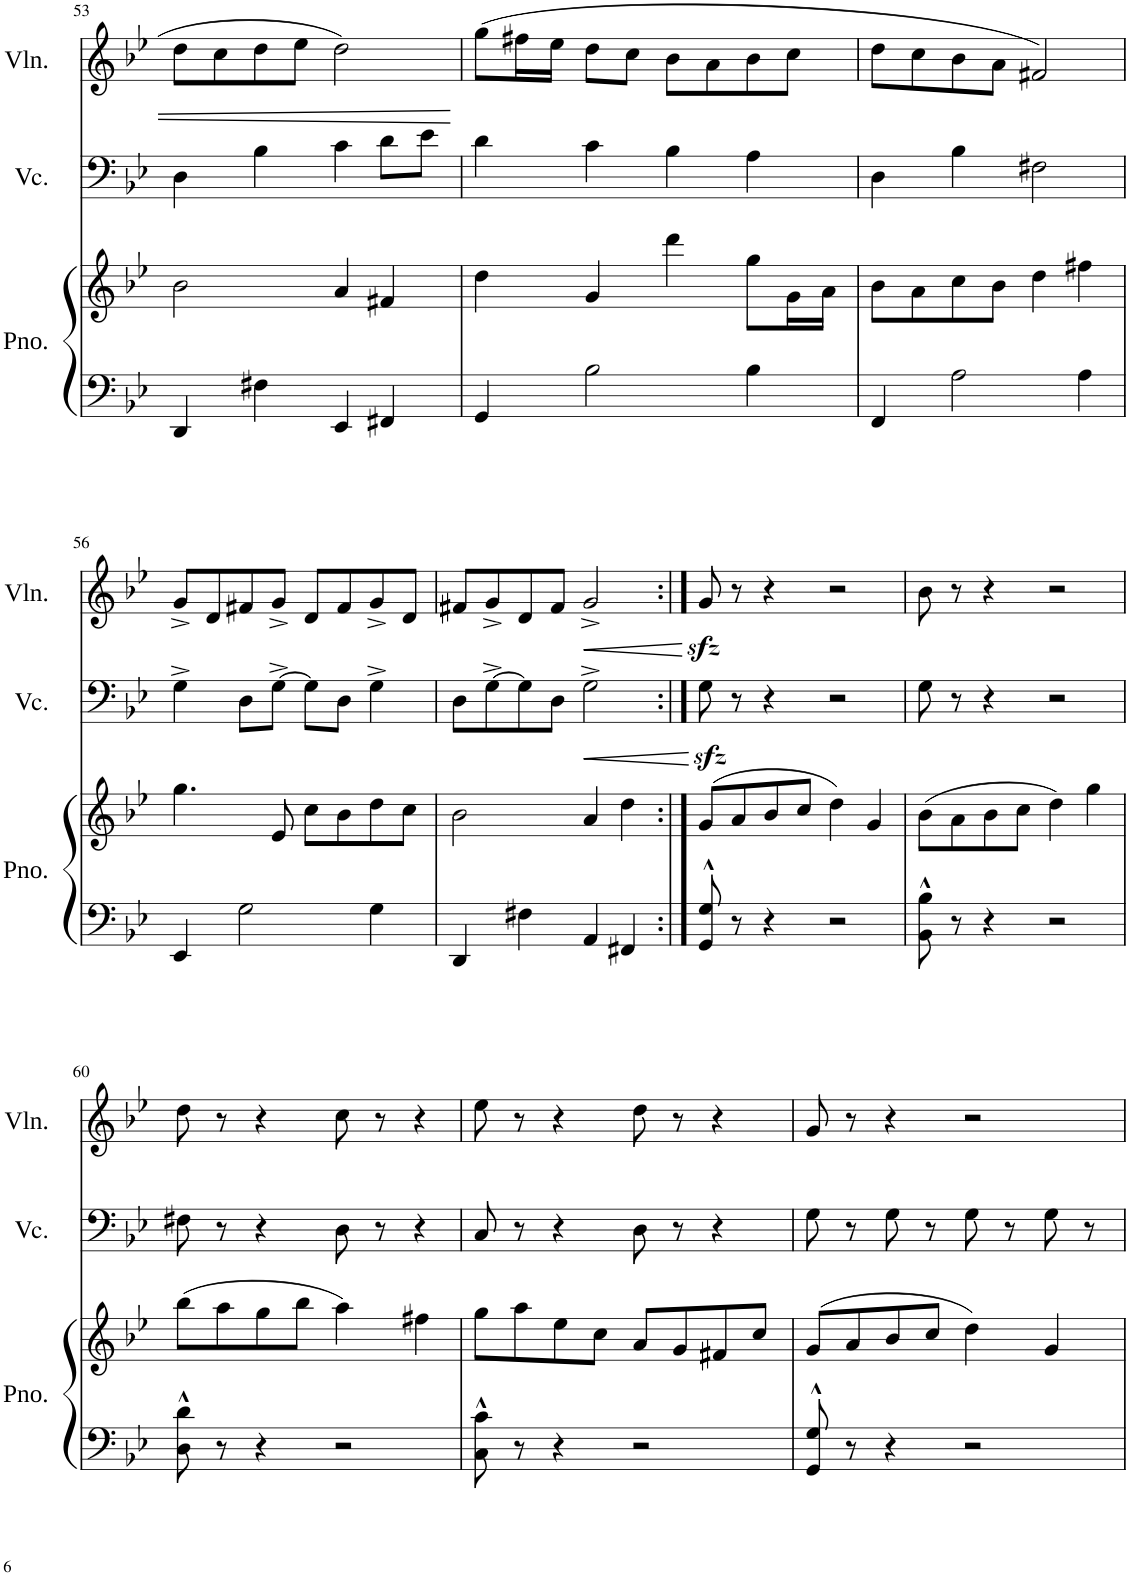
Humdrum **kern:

**kern	**kern	**kern	**dynam	**kern	**dynam
*part3	*part3	*part2	*part2	*part1	*part1
*staff4	*staff3	*staff2	*staff2	*staff1	*staff1
*I"Piano	*	*I"Violoncello	*	*I"Violin	*
*I'Pno.	*	*I'Vc.	*	*I'Vln.	*
!!LO:PB:g=z
*clefF4	*clefG2	*clefF4	*	*clefG2	*
*k[b-e-]	*k[b-e-]	*k[b-e-]	*	*k[b-e-]	*
*M4/4	*M4/4	*M4/4	*	*M4/4	*
=53	=53	=53	=53	=53	=53
4DD/	2b-\	4D\	.	8dd\L	.
.	.	.	.	8cc\	.
4F#X\	.	4B-\	.	8dd\	.
.	.	.	.	8ee-\J	.
4EE-/	4a/	4c\	.	2dd\	.
4FF#X/	4f#X/	8d\L	.	.	.
.	.	8e-\J	.	.	.
=54	=54	=54	=54	=54	=54
4GG/	4dd\	4d\	.	(8gg\L	.
.	.	.	.	16ff#X\L	.
.	.	.	.	16ee-\JJ	.
2B-\	4g/	4c\	.	8dd\L	.
.	.	.	.	8cc\J	.
.	4ddd\	4B-\	.	8b-\L	.
.	.	.	.	8a\	.
4B-\	8gg\L	4A\	.	8b-\	.
.	16g\L	.	.	8cc\J	.
.	16a\JJ	.	.	.	.
=55	=55	=55	=55	=55	=55
4FF/	8b-\L	4D\	.	8dd\L	.
.	8a\	.	.	8cc\	.
2A\	8cc\	4B-\	.	8b-\	.
.	8b-\J	.	.	8a\J	.
.	4dd\	2F#X\	.	2f#X/)	.
4A\	4ff#X\	.	.	.	.
!!LO:LB:g=z
=56	=56	=56	=56	=56	=56
4EE-/	4.gg\	4G^\	.	8g^/L	.
.	.	.	.	8d/	.
2G\	.	8D\L	.	8f#X/	.
.	8e-/	[8G^\J	.	8g^/J	.
.	8cc\L	8G\L]	.	8d/L	.
.	8b-\	8D\J	.	8f#/	.
4G\	8dd\	4G^\	.	8g^/	.
.	8cc\J	.	.	8d/J	.
=57	=57	=57	=57	=57	=57
4DD/	2b-\	8D\L	.	8f#X/L	.
.	.	[8G^\	.	8g^/	.
4F#X\	.	8G\]	.	8d/	.
.	.	8D\J	.	8f#/J	.
!	!	!	!LO:HP:b	!	!LO:HP:b
4AA/	4a/	2G^\	<	2g^/	<
4FF#X/	4dd\	.	.	.	.
.	.	.	[	.	[
=58:|!	=58:|!	=58:|!	=58:|!	=58:|!	=58:|!
8GG/^^ 8G/^^	(8g/L	8Gzz<\	.	8gzz</	.
8r	8a/	8r	.	8r	.
4r	8b-/	4r	.	4r	.
.	8cc/J	.	.	.	.
2r	4dd\)	2r	.	2r	.
.	4g/	.	.	.	.
=59	=59	=59	=59	=59	=59
8BB-\^^ 8B-\^^	(8b-\L	8G\	.	8b-\	.
8r	8a\	8r	.	8r	.
4r	8b-\	4r	.	4r	.
.	8cc\J	.	.	.	.
2r	4dd\)	2r	.	2r	.
.	4gg\	.	.	.	.
!!LO:LB:g=z
=60	=60	=60	=60	=60	=60
8D\^^ 8d\^^	(8bb-\L	8F#X\	.	8dd\	.
8r	8aa\	8r	.	8r	.
4r	8gg\	4r	.	4r	.
.	8bb-\J	.	.	.	.
2r	4aa\)	8D\	.	8cc\	.
.	.	8r	.	8r	.
.	4ff#X\	4r	.	4r	.
=61	=61	=61	=61	=61	=61
8C\^^ 8c\^^	8gg\L	8C/	.	8ee-\	.
8r	8aa\	8r	.	8r	.
4r	8ee-\	4r	.	4r	.
.	8cc\J	.	.	.	.
2r	8a/L	8D\	.	8dd\	.
.	8g/	8r	.	8r	.
.	8f#X/	4r	.	4r	.
.	8cc/J	.	.	.	.
=62	=62	=62	=62	=62	=62
8GG/^^ 8G/^^	(8g/L	8G\	.	8g/	.
8r	8a/	8r	.	8r	.
4r	8b-/	8G\	.	4r	.
.	8cc/J	8r	.	.	.
2r	4dd\)	8G\	.	2r	.
.	.	8r	.	.	.
.	4g/	8G\	.	.	.
.	.	8r	.	.	.
=	=	=	=	=	=
*-	*-	*-	*-	*-	*-
